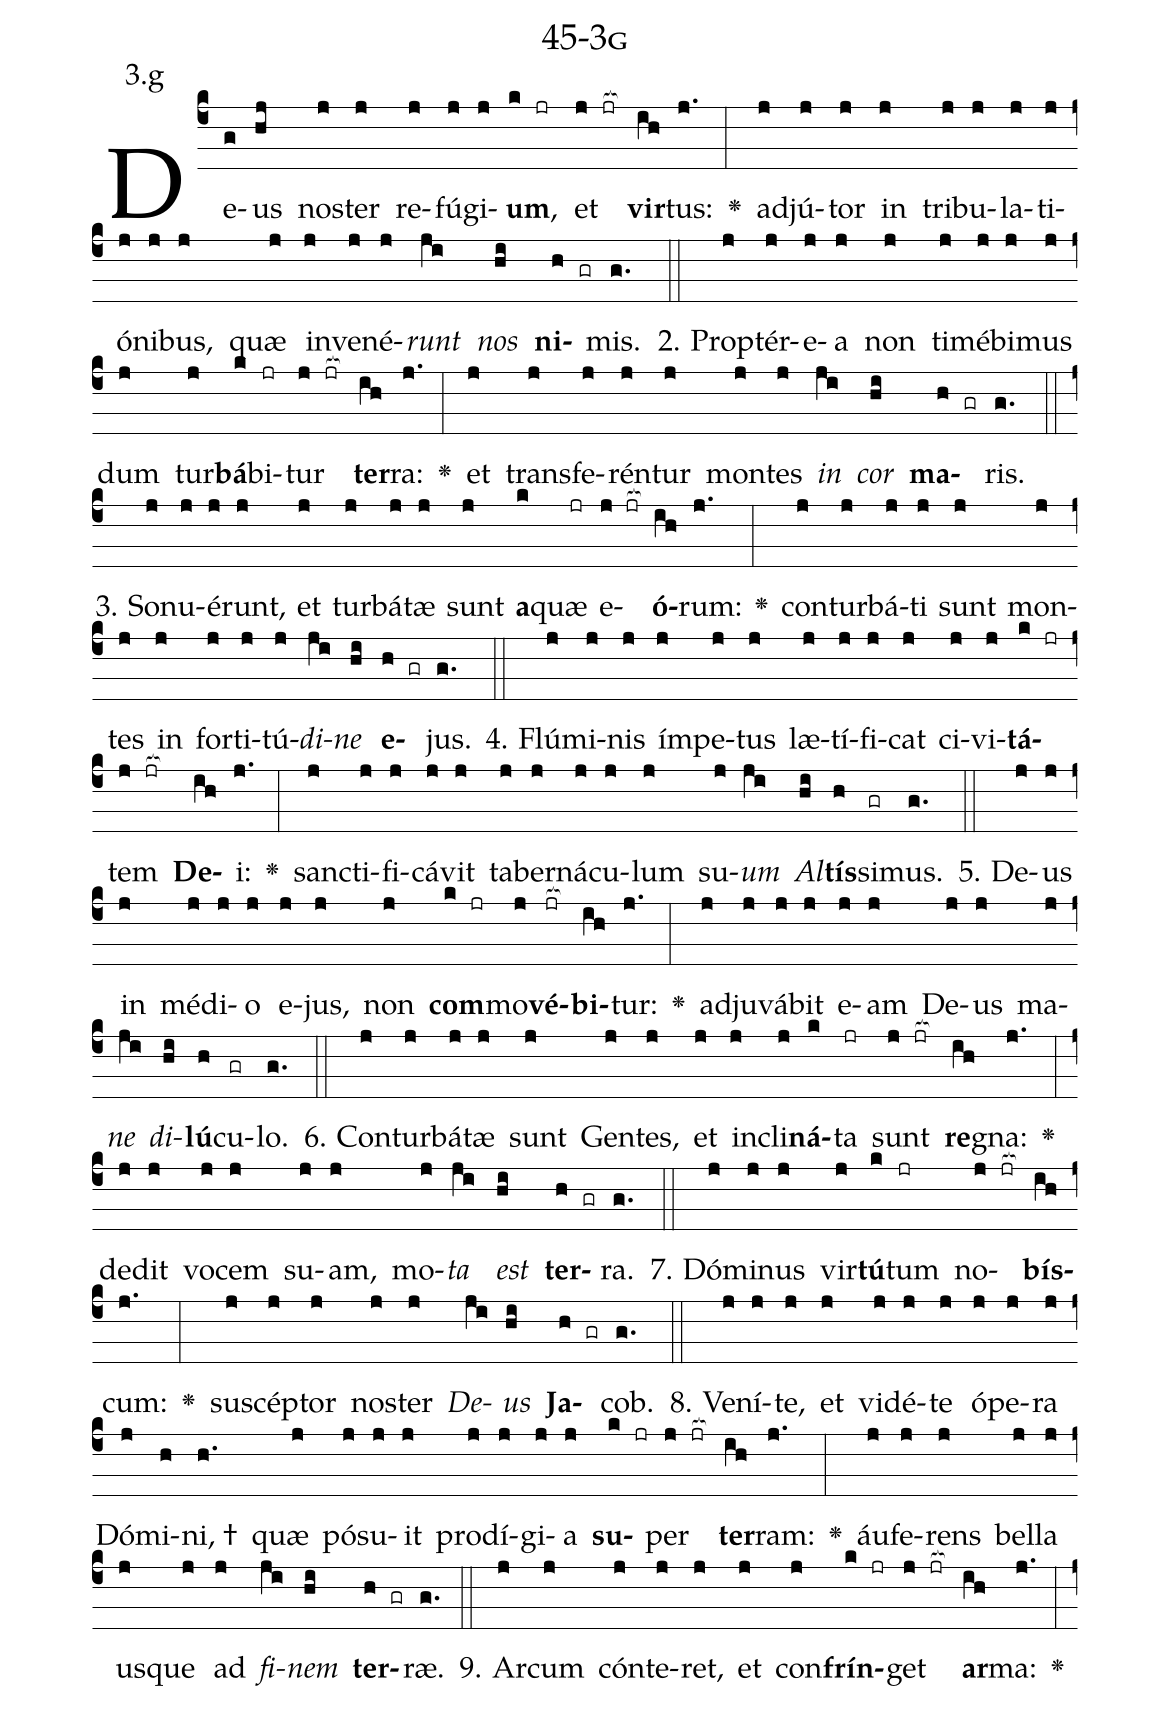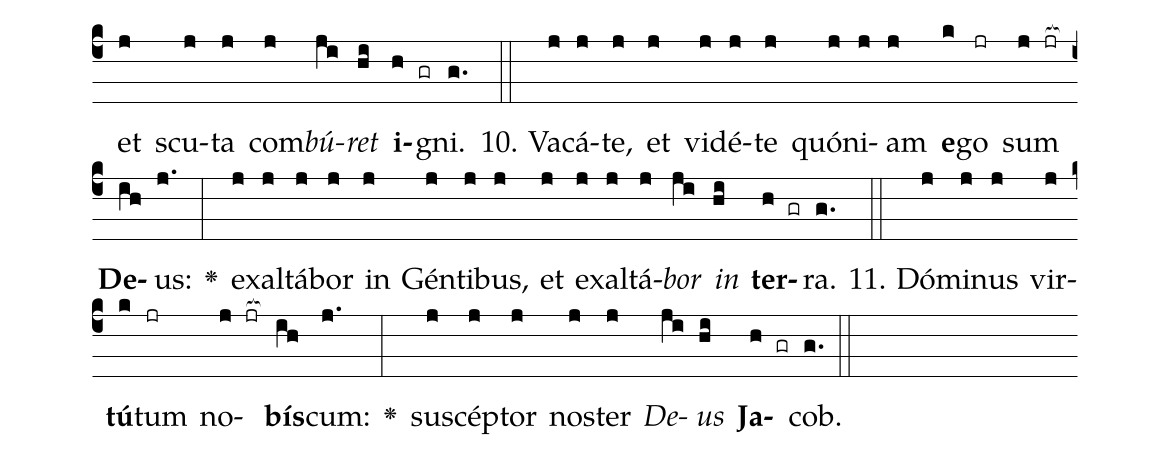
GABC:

name: 45-3g;
annotation: 3.g;
%%
(c4)De(g)us(hj) nos(j)ter(j) re(j)fú(j)gi(j)<b>um</b>,(k jr) et(j jr[ocb:1{]) <b>vir</b>(ih[ocb:0}])tus:(j.) <v>\greheightstar</v>(:) ad(j)jú(j)tor(j) in(j) tri(j)bu(j)la(j)ti(j)ó(j)ni(j)bus,(j) quæ(j) in(j)ve(j)né(j)<i>runt</i>(ji) <i>nos</i>(hi) <b>ni</b>(h gr)mis.(g.) (::)
2. Prop(j)tér(j)e(j)a(j) non(j) ti(j)mé(j)bi(j)mus(j) dum(j) tur(j)<b>bá</b>(k)bi(jr)tur(j jr[ocb:1{]) <b>ter</b>(ih[ocb:0}])ra:(j.) <v>\greheightstar</v>(:) et(j) trans(j)fe(j)rén(j)tur(j) mon(j)tes(j) <i>in</i>(ji) <i>cor</i>(hi) <b>ma</b>(h gr)ris.(g.) (::)
3. So(j)nu(j)é(j)runt,(j) et(j) tur(j)bá(j)tæ(j) sunt(j) <b>a</b>(k)quæ(jr) e(j jr[ocb:1{])<b>ó</b>(ih[ocb:0}])rum:(j.) <v>\greheightstar</v>(:) con(j)tur(j)bá(j)ti(j) sunt(j) mon(j)tes(j) in(j) for(j)ti(j)tú(j)<i>di</i>(ji)<i>ne</i>(hi) <b>e</b>(h gr)jus.(g.) (::)
4. Flú(j)mi(j)nis(j) ím(j)pe(j)tus(j) læ(j)tí(j)fi(j)cat(j) ci(j)vi(j)<b>tá</b>(k jr)tem(j jr[ocb:1{]) <b>De</b>(ih[ocb:0}])i:(j.) <v>\greheightstar</v>(:) sanc(j)ti(j)fi(j)cá(j)vit(j) ta(j)ber(j)ná(j)cu(j)lum(j) su(j)<i>um</i>(ji) <i>Al</i>(hi)<b>tís</b>(h)si(gr)mus.(g.) (::)
5. De(j)us(j) in(j) mé(j)di(j)o(j) e(j)jus,(j) non(j) <b>com</b>(k jr)mo(j)<b>vé</b>(jr[ocb:1{])<b>bi</b>(ih[ocb:0}])tur:(j.) <v>\greheightstar</v>(:) ad(j)ju(j)vá(j)bit(j) e(j)am(j) De(j)us(j) ma(j)<i>ne</i>(ji) <i>di</i>(hi)<b>lú</b>(h)cu(gr)lo.(g.) (::)
6. Con(j)tur(j)bá(j)tæ(j) sunt(j) Gen(j)tes,(j) et(j) in(j)cli(j)<b>ná</b>(k)ta(jr) sunt(j jr[ocb:1{]) <b>re</b>(ih[ocb:0}])gna:(j.) <v>\greheightstar</v>(:) de(j)dit(j) vo(j)cem(j) su(j)am,(j) mo(j)<i>ta</i>(ji) <i>est</i>(hi) <b>ter</b>(h gr)ra.(g.) (::)
7. Dó(j)mi(j)nus(j) vir(j)<b>tú</b>(k)tum(jr) no(j jr[ocb:1{])<b>bís</b>(ih[ocb:0}])cum:(j.) <v>\greheightstar</v>(:) su(j)scép(j)tor(j) nos(j)ter(j) <i>De</i>(ji)<i>us</i>(hi) <b>Ja</b>(h gr)cob.(g.) (::)
8. Ve(j)ní(j)te,(j) et(j) vi(j)dé(j)te(j) ó(j)pe(j)ra(j) Dó(j)mi(h)ni, †(h.) quæ(j) pó(j)su(j)it(j) prod(j)í(j)gi(j)a(j) <b>su</b>(k jr)per(j jr[ocb:1{]) <b>ter</b>(ih[ocb:0}])ram:(j.) <v>\greheightstar</v>(:) áu(j)fe(j)rens(j) bel(j)la(j) us(j)que(j) ad(j) <i>fi</i>(ji)<i>nem</i>(hi) <b>ter</b>(h gr)ræ.(g.) (::)
9. Ar(j)cum(j) cón(j)te(j)ret,(j) et(j) con(j)<b>frín</b>(k jr)get(j jr[ocb:1{]) <b>ar</b>(ih[ocb:0}])ma:(j.) <v>\greheightstar</v>(:) et(j) scu(j)ta(j) com(j)<i>bú</i>(ji)<i>ret</i>(hi) <b>i</b>(h gr)gni.(g.) (::)
10. Va(j)cá(j)te,(j) et(j) vi(j)dé(j)te(j) quón(j)i(j)am(j) <b>e</b>(k)go(jr) sum(j jr[ocb:1{]) <b>De</b>(ih[ocb:0}])us:(j.) <v>\greheightstar</v>(:) ex(j)al(j)tá(j)bor(j) in(j) Gén(j)ti(j)bus,(j) et(j) ex(j)al(j)tá(j)<i>bor</i>(ji) <i>in</i>(hi) <b>ter</b>(h gr)ra.(g.) (::)
11. Dó(j)mi(j)nus(j) vir(j)<b>tú</b>(k)tum(jr) no(j jr[ocb:1{])<b>bís</b>(ih[ocb:0}])cum:(j.) <v>\greheightstar</v>(:) su(j)scép(j)tor(j) nos(j)ter(j) <i>De</i>(ji)<i>us</i>(hi) <b>Ja</b>(h gr)cob.(g.) (::)
